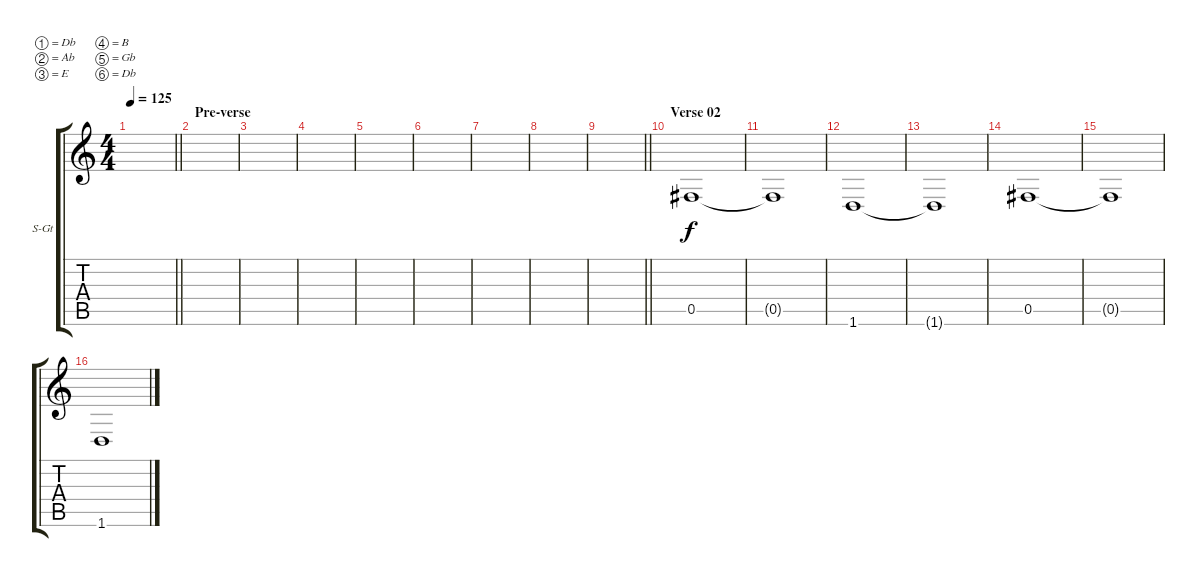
\bracketExtendMode groupsimilarinstruments
\firstSystemTrackNameOrientation horizontal
\otherSystemsTrackNameOrientation horizontal
\track ("FX" "S-Gt") {instrument lead5charang}
\staff {score tabs}
\tuning (Db4 Ab3 E3 B2 Gb2 Db2)
\displaytranspose 12
\ts (4 4)
\tempo 125
\clef g2
\barLineRight lightlight
\ks c
|
\section ("" "Pre-verse")
|
|
|
|
|
|
|
\barLineRight lightlight
|
\section ("" "Verse 02")
0.5.1 |
0.5{t}.1 |
1.6.1 |
1.6{t}.1 |
0.5.1 |
0.5{t}.1 |
1.6.1
